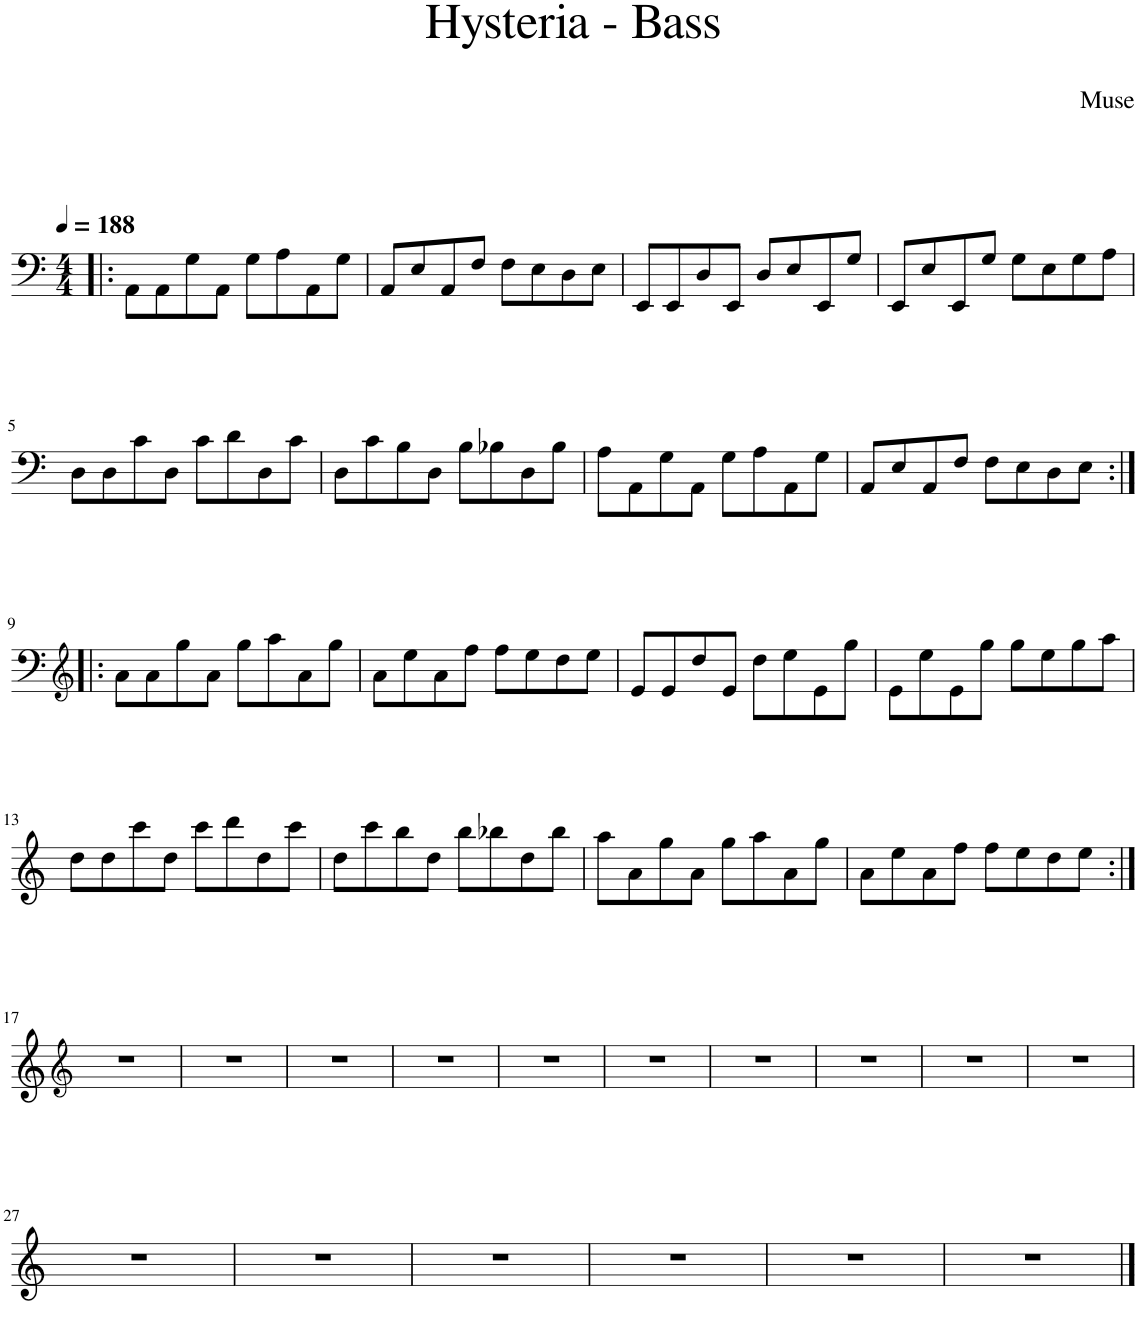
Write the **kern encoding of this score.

**kern
*part1
*staff1
*I"Piano
*I'Pno.
*clefF4
*k[]
*M4/4
*MM188
=1!|:
8AA\L
8AA\
8G\
8AA\J
8G\L
8A\
8AA\
8G\J
=2
8AA/L
8E/
8AA/
8F/J
8F\L
8E\
8D\
8E\J
=3
8EE/L
8EE/
8D/
8EE/J
8D/L
8E/
8EE/
8G/J
=4
8EE/L
8E/
8EE/
8G/J
8G\L
8E\
8G\
8A\J
!!LO:LB:g=z
=5
8D\L
8D\
8c\
8D\J
8c\L
8d\
8D\
8c\J
=6
8D\L
8c\
8B\
8D\J
8B\L
8B-X\
8D\
8B-\J
=7
8A\L
8AA\
8G\
8AA\J
8G\L
8A\
8AA\
8G\J
=8
8AA/L
8E/
8AA/
8F/J
8F\L
8E\
8D\
8E\J
!!LO:LB:g=z
=9:|!|:
*clefG2
8a\L
8a\
8gg\
8a\J
8gg\L
8aa\
8a\
8gg\J
=10
8a\L
8ee\
8a\
8ff\J
8ff\L
8ee\
8dd\
8ee\J
=11
8e/L
8e/
8dd/
8e/J
8dd\L
8ee\
8e\
8gg\J
=12
8e\L
8ee\
8e\
8gg\J
8gg\L
8ee\
8gg\
8aa\J
!!LO:LB:g=z
=13
8dd\L
8dd\
8ccc\
8dd\J
8ccc\L
8ddd\
8dd\
8ccc\J
=14
8dd\L
8ccc\
8bb\
8dd\J
8bb\L
8bb-X\
8dd\
8bb-\J
=15
8aa\L
8a\
8gg\
8a\J
8gg\L
8aa\
8a\
8gg\J
=16
8a\L
8ee\
8a\
8ff\J
8ff\L
8ee\
8dd\
8ee\J
!!LO:LB:g=z
=17:|!
*clefG2
1r
=18
1r
=19
1r
=20
1r
=21
1r
=22
1r
=23
1r
=24
1r
=25
1r
=26
1r
!!LO:LB:g=z
=27
1r
=28
1r
=29
1r
=30
1r
=31
1r
=32
1r
==
*-
